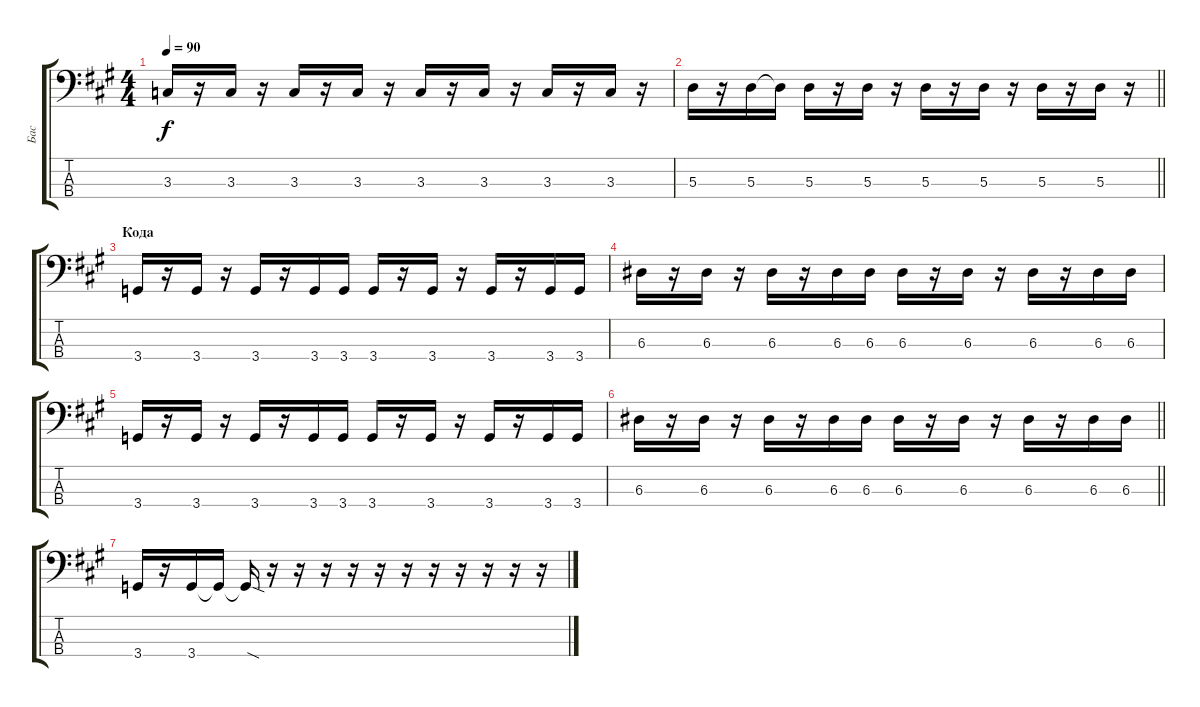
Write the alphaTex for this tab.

\track ("Бас" "Бас") {instrument electricbassfinger}
\staff {score tabs}
\tuning (G2 D2 A1 E1) {hide}
\ts (4 4)
\tempo 90
\clef f4
\ks f#minor
3.3.16{dy f} r.16 3.3.16 r.16 3.3.16 r.16 3.3.16 r.16 3.3.16 r.16 3.3.16 r.16 3.3.16 r.16 3.3.16 r.16 |
\barLineRight lightlight
5.3.16 r.16 5.3.16 5.3{t}.16 5.3.16 r.16 5.3.16 r.16 5.3.16 r.16 5.3.16 r.16 5.3.16 r.16 5.3.16 r.16 |
\section ("" "Кода")
3.4.16 r.16 3.4.16 r.16 3.4.16 r.16 3.4.16 3.4.16 3.4.16 r.16 3.4.16 r.16 3.4.16 r.16 3.4.16 3.4.16 |
6.3.16 r.16 6.3.16 r.16 6.3.16 r.16 6.3.16 6.3.16 6.3.16 r.16 6.3.16 r.16 6.3.16 r.16 6.3.16 6.3.16 |
3.4.16 r.16 3.4.16 r.16 3.4.16 r.16 3.4.16 3.4.16 3.4.16 r.16 3.4.16 r.16 3.4.16 r.16 3.4.16 3.4.16 |
\barLineRight lightlight
6.3.16 r.16 6.3.16 r.16 6.3.16 r.16 6.3.16 6.3.16 6.3.16 r.16 6.3.16 r.16 6.3.16 r.16 6.3.16 6.3.16 |
\section ("" "")
3.4.16 r.16 3.4.16 3.4{t}.16 3.4{sod t}.16 r.16 r.16 r.16 r.16 r.16 r.16 r.16 r.16 r.16 r.16 r.16
